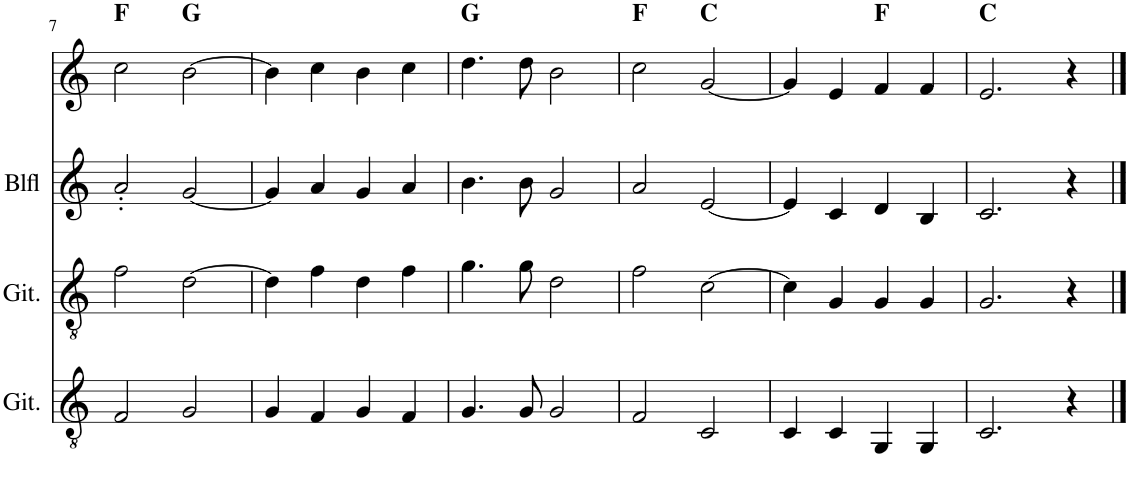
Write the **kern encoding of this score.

**kern	**kern	**kern	**kern	**harte
*part4	*part3	*part2	*part1	*part1
*staff4	*staff3	*staff2	*staff1	*
*I"Akustische Gitarre	*I"Klassische Gitarre	*I"Klavier	*I"Klavier	*
*I'Git.	*I'Git.	*	*	*
!!LO:PB:g=z
*clefGv2	*clefGv2	*clefG2	*clefG2	*
*k[]	*k[]	*k[]	*k[]	*
*M4/4	*M4/4	*M4/4	*M4/4	*
=7	=7	=7	=7	=7
2F/	2f\	2a''/	2cc\	F:maj
2G/	[2d\	[2g/	[2b\	G:maj
=8	=8	=8	=8	=8
4G/	4d\]	4g/]	4b\]	.
4F/	4f\	4a/	4cc\	.
4G/	4d\	4g/	4b\	.
4F/	4f\	4a/	4cc\	.
=9	=9	=9	=9	=9
4.G/	4.g\	4.b\	4.dd\	G:maj
8G/	8g\	8b\	8dd\	.
2G/	2d\	2g/	2b\	.
=10	=10	=10	=10	=10
2F/	2f\	2a/	2cc\	F:maj
2C/	[2c\	[2e/	[2g/	C:maj
=11	=11	=11	=11	=11
4C/	4c\]	4e/]	4g/]	.
4C/	4G/	4c/	4e/	.
4GG/	4G/	4d/	4f/	F:maj
4GG/	4G/	4B/	4f/	.
=12	=12	=12	=12	=12
2.C/	2.G/	2.c/	2.e/	C:maj
4r	4r	4r	4r	.
==	==	==	==	==
*-	*-	*-	*-	*-
